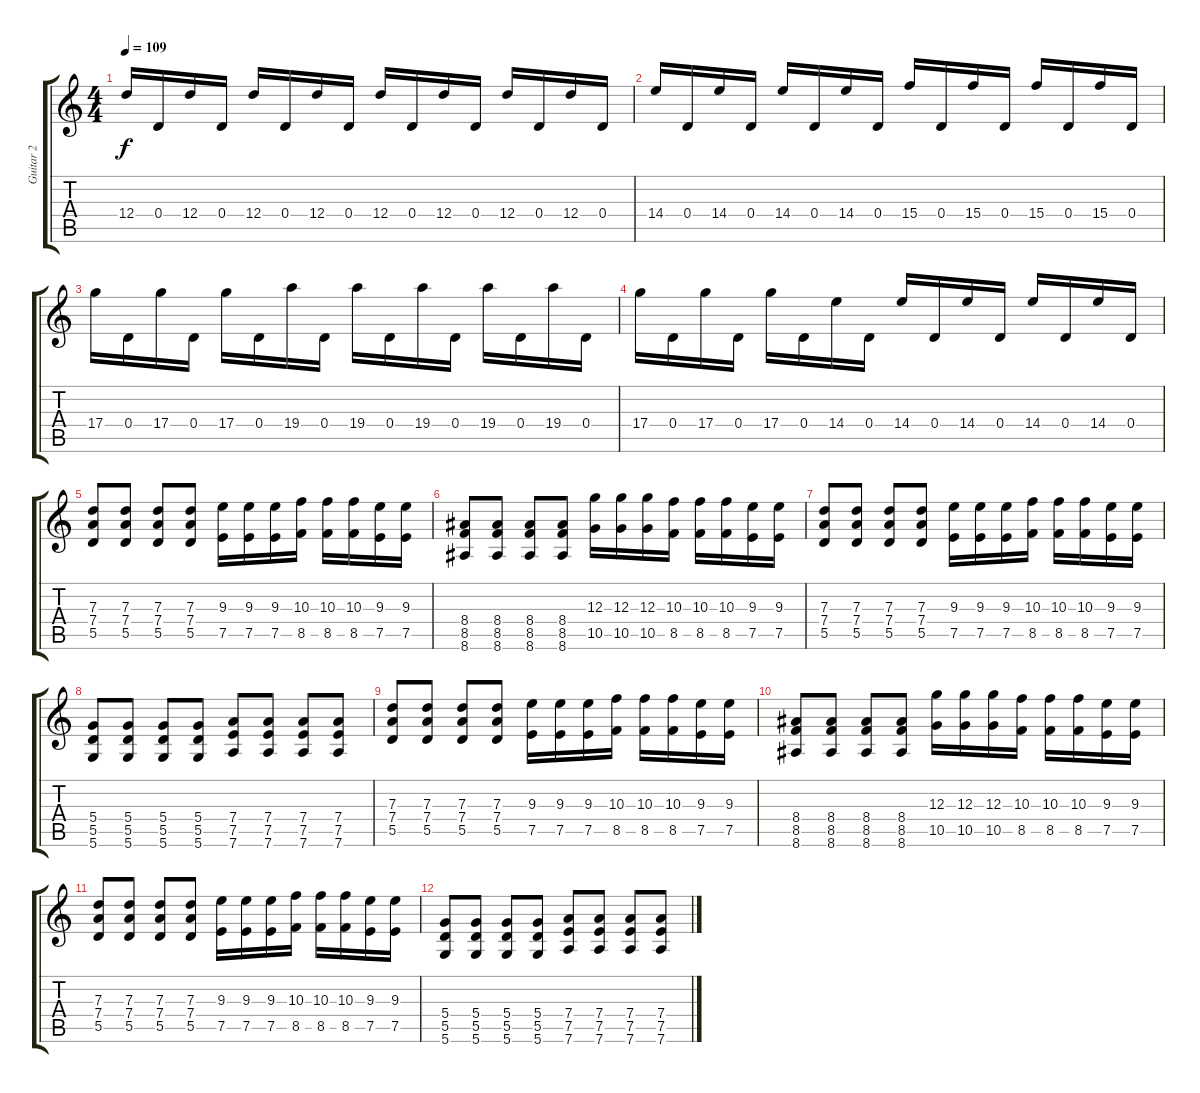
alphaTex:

\track ("Guitar 2" "Guitar 2") {instrument distortionguitar}
\staff {score tabs}
\tuning (E4 B3 G3 D3 A2 D2) {hide}
\ts (4 4)
\tempo 109
\clef g2
\ks c
12.4.16{dy f} 0.4.16 12.4.16 0.4.16 12.4.16 0.4.16 12.4.16 0.4.16 12.4.16 0.4.16 12.4.16 0.4.16 12.4.16 0.4.16 12.4.16 0.4.16 |
14.4.16 0.4.16 14.4.16 0.4.16 14.4.16 0.4.16 14.4.16 0.4.16 15.4.16 0.4.16 15.4.16 0.4.16 15.4.16 0.4.16 15.4.16 0.4.16 |
17.4.16 0.4.16 17.4.16 0.4.16 17.4.16 0.4.16 19.4.16 0.4.16 19.4.16 0.4.16 19.4.16 0.4.16 19.4.16 0.4.16 19.4.16 0.4.16 |
17.4.16 0.4.16 17.4.16 0.4.16 17.4.16 0.4.16 14.4.16 0.4.16 14.4.16 0.4.16 14.4.16 0.4.16 14.4.16 0.4.16 14.4.16 0.4.16 |
(7.3 7.4 5.5).8 (7.3 7.4 5.5).8 (7.3 7.4 5.5).8 (7.3 7.4 5.5).8 (9.3 7.5).16 (9.3 7.5).16 (9.3 7.5).16 (10.3 8.5).16 (10.3 8.5).16 (10.3 8.5).16 (9.3 7.5).16 (9.3 7.5).16 |
(8.4 8.5 8.6).8 (8.4 8.5 8.6).8 (8.4 8.5 8.6).8 (8.4 8.5 8.6).8 (12.3 10.5).16 (12.3 10.5).16 (12.3 10.5).16 (10.3 8.5).16 (10.3 8.5).16 (10.3 8.5).16 (9.3 7.5).16 (9.3 7.5).16 |
(7.3 7.4 5.5).8 (7.3 7.4 5.5).8 (7.3 7.4 5.5).8 (7.3 7.4 5.5).8 (9.3 7.5).16 (9.3 7.5).16 (9.3 7.5).16 (10.3 8.5).16 (10.3 8.5).16 (10.3 8.5).16 (9.3 7.5).16 (9.3 7.5).16 |
(5.4 5.5 5.6).8 (5.4 5.5 5.6).8 (5.4 5.5 5.6).8 (5.4 5.5 5.6).8 (7.4 7.5 7.6).8 (7.4 7.5 7.6).8 (7.4 7.5 7.6).8 (7.4 7.5 7.6).8 |
(7.3 7.4 5.5).8 (7.3 7.4 5.5).8 (7.3 7.4 5.5).8 (7.3 7.4 5.5).8 (9.3 7.5).16 (9.3 7.5).16 (9.3 7.5).16 (10.3 8.5).16 (10.3 8.5).16 (10.3 8.5).16 (9.3 7.5).16 (9.3 7.5).16 |
(8.4 8.5 8.6).8 (8.4 8.5 8.6).8 (8.4 8.5 8.6).8 (8.4 8.5 8.6).8 (12.3 10.5).16 (12.3 10.5).16 (12.3 10.5).16 (10.3 8.5).16 (10.3 8.5).16 (10.3 8.5).16 (9.3 7.5).16 (9.3 7.5).16 |
(7.3 7.4 5.5).8 (7.3 7.4 5.5).8 (7.3 7.4 5.5).8 (7.3 7.4 5.5).8 (9.3 7.5).16 (9.3 7.5).16 (9.3 7.5).16 (10.3 8.5).16 (10.3 8.5).16 (10.3 8.5).16 (9.3 7.5).16 (9.3 7.5).16 |
(5.4 5.5 5.6).8 (5.4 5.5 5.6).8 (5.4 5.5 5.6).8 (5.4 5.5 5.6).8 (7.4 7.5 7.6).8 (7.4 7.5 7.6).8 (7.4 7.5 7.6).8 (7.4 7.5 7.6).8
